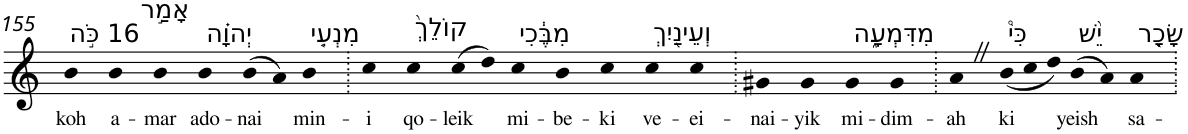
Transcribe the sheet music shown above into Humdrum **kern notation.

**kern	**text
*part1	*part1
*staff1	*staff1
*I"Piano	*
*I'Pno	*
!!LO:PB:g=z
*clefG2	*
*k[]	*
=155	=155
!LO:TX:a:t=16 כֹּ֣ה	!
!	!LO:LY:b
4b	koh
!LO:TX:a:t=אָמַ֣ר	!
!	!LO:LY:b
4b	a-
!	!LO:LY:b
4b	-mar
!LO:TX:a:t=יְהוָ֗ה	!
!	!LO:LY:b
4b	ado-
!	!LO:LY:b
(>8b	-nai
8a)	.
!LO:TX:a:t=מִנְעִ֤י	!
!	!LO:LY:b
4b	min-
=156.	=156.
!	!LO:LY:b
4cc	-i
!LO:TX:a:t=קוֹלֵךְ֙	!
!	!LO:LY:b
4cc	qo-
!	!LO:LY:b
(>8cc	-leik
8dd)	.
!LO:TX:a:t=מִבֶּ֔כִי	!
!	!LO:LY:b
4cc	mi-
!	!LO:LY:b
4b	-be-
!	!LO:LY:b
4cc	-ki
!LO:TX:a:t=וְעֵינַ֖יִךְ	!
!	!LO:LY:b
4cc	ve-
!	!LO:LY:b
4cc	-ei-
=157.	=157.
!	!LO:LY:b
4g#X	-nai-
!	!LO:LY:b
4g#	-yik
!LO:TX:a:t=מִדִּמְעָ֑ה	!
!	!LO:LY:b
4g#	mi-
!	!LO:LY:b
4g#	-dim-
=158.	=158.
!	!LO:LY:b
4aZ	-ah
*Xtuplet	*
!LO:TX:a:t=כִּי֩	!
!	!LO:LY:b
(<12b	ki
12cc	.
12dd)	.
!LO:TX:a:t=יֵ֨שׁ	!
!	!LO:LY:b
(>8b	yeish
8a)	.
!LO:TX:a:t=שָׂכָ֤ר	!
!	!LO:LY:b
4a	sa-
=.	=.
*-	*-
